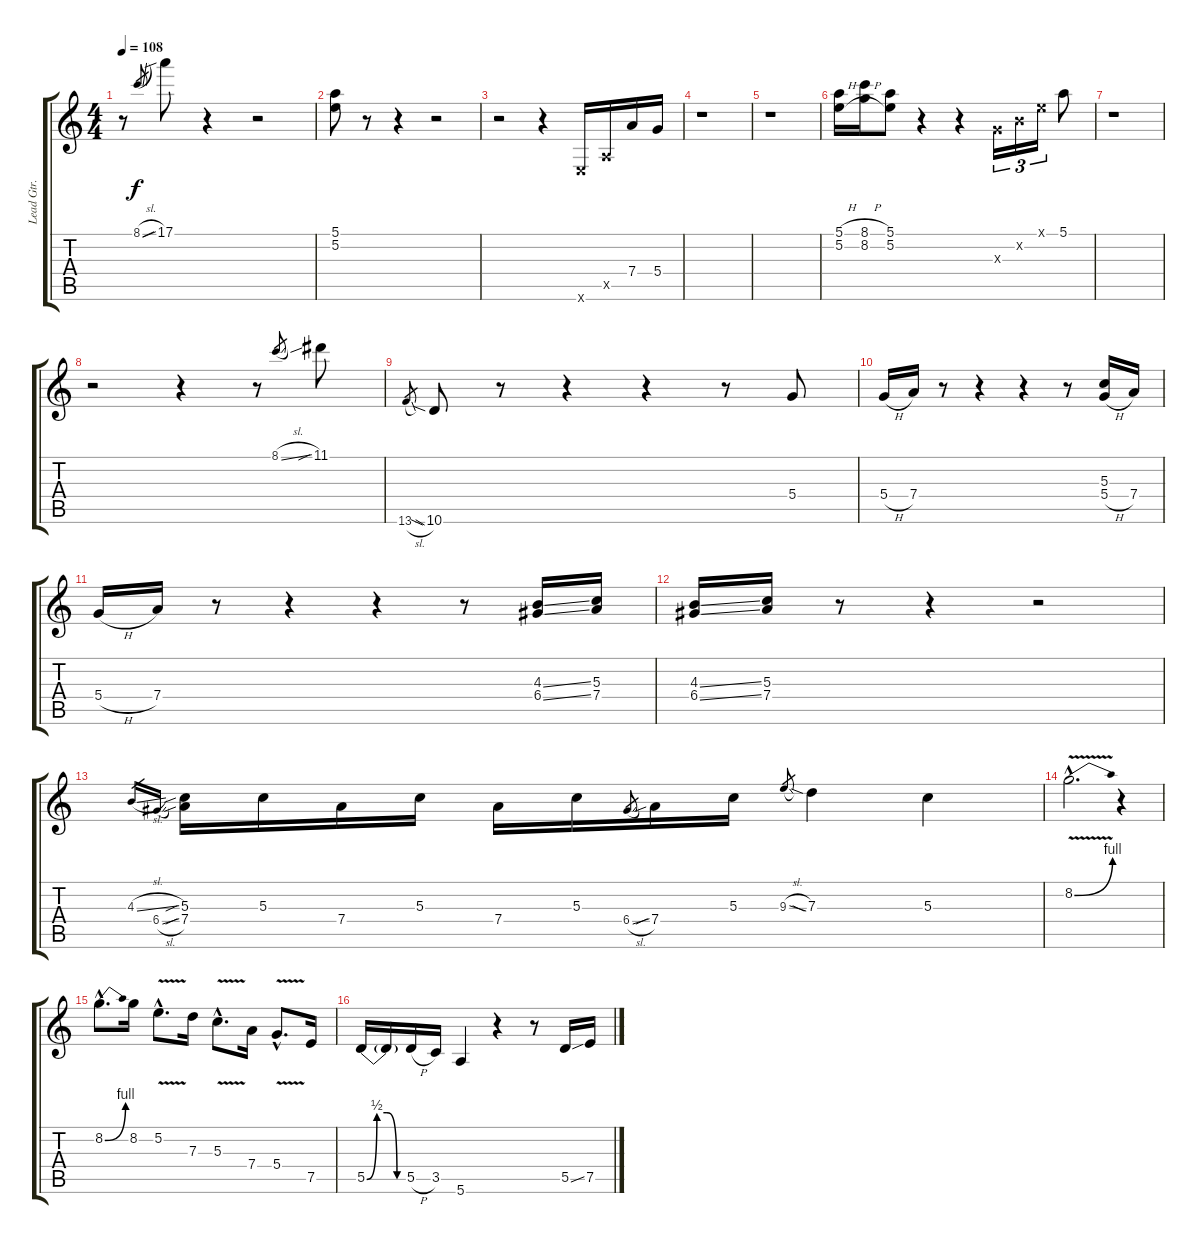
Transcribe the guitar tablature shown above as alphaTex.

\track ("Lead Gtr. (R. Wood)" "Lead Gtr. ") {instrument electricguitarclean}
\staff {score tabs}
\tuning (E4 B3 G3 D3 A2 E2) {hide}
\ts (4 4)
\tempo 108
\clef g2
\ks c
r.8{dy f} 8.1{sl}.8{gr} 17.1{sib}.8 r.4 r.2 |
(5.1 5.2).8 r.8 r.4 r.2 |
r.2 r.4 0.6{x}.16 0.5{x}.16 7.4.16 5.4.16 |
r.1 |
r.1 |
(5.1{h} 5.2{h}).16 (8.1{h} 8.2{h}).16 (5.1 5.2).8 r.4 r.4 0.3{x}.16{tu (3 2)} 0.2{x}.16{tu (3 2)} 0.1{x}.16{tu (3 2)} 5.1.8 |
r.1 |
r.2 r.4 r.8 8.1{sl}.8{gr} 11.1{sib}.8 |
13.6{sl}.8{gr} 10.6{sia}.8 r.8 r.4 r.4 r.8 5.4.8 |
5.4{h}.16 7.4.16 r.8 r.4 r.4 r.8 (5.3 5.4{h}).16 7.4.16 |
5.4{h}.16 7.4.16 r.8 r.4 r.4 r.8 (4.3{ss} 6.4{ss}).16 (5.3 7.4).16 |
(4.3{ss} 6.4{ss}).16 (5.3 7.4).16 r.8 r.4 r.2 |
4.3{sl}.16{gr} 6.4{sl}.16{gr} (5.3{sib} 7.4{sib}).16 5.3.16 7.4.16 5.3.16 7.4.16 5.3.16 6.4{sl}.8{gr} 7.4{sib}.16 5.3.16 9.3{sl}.8{gr} 7.3{sia}.4 5.3.4 |
8.2{be (bend 0 0 60 4) v hac}.2{d} r.4 |
8.2{be (bend 0 0 60 4) hac}.8{d} 8.2.16 5.2{v hac}.8{d} 7.3.16 5.3{v hac}.8{d} 7.4.16 5.4{v hac}.8{d} 7.5.16 |
5.5{be (custom 0 0 15 2 30 2 45 0 60 0)}.16 5.5{t}.16 5.5{h}.16 3.5.16 5.6.4 r.4 r.8 5.5{ss}.16 7.5.16
